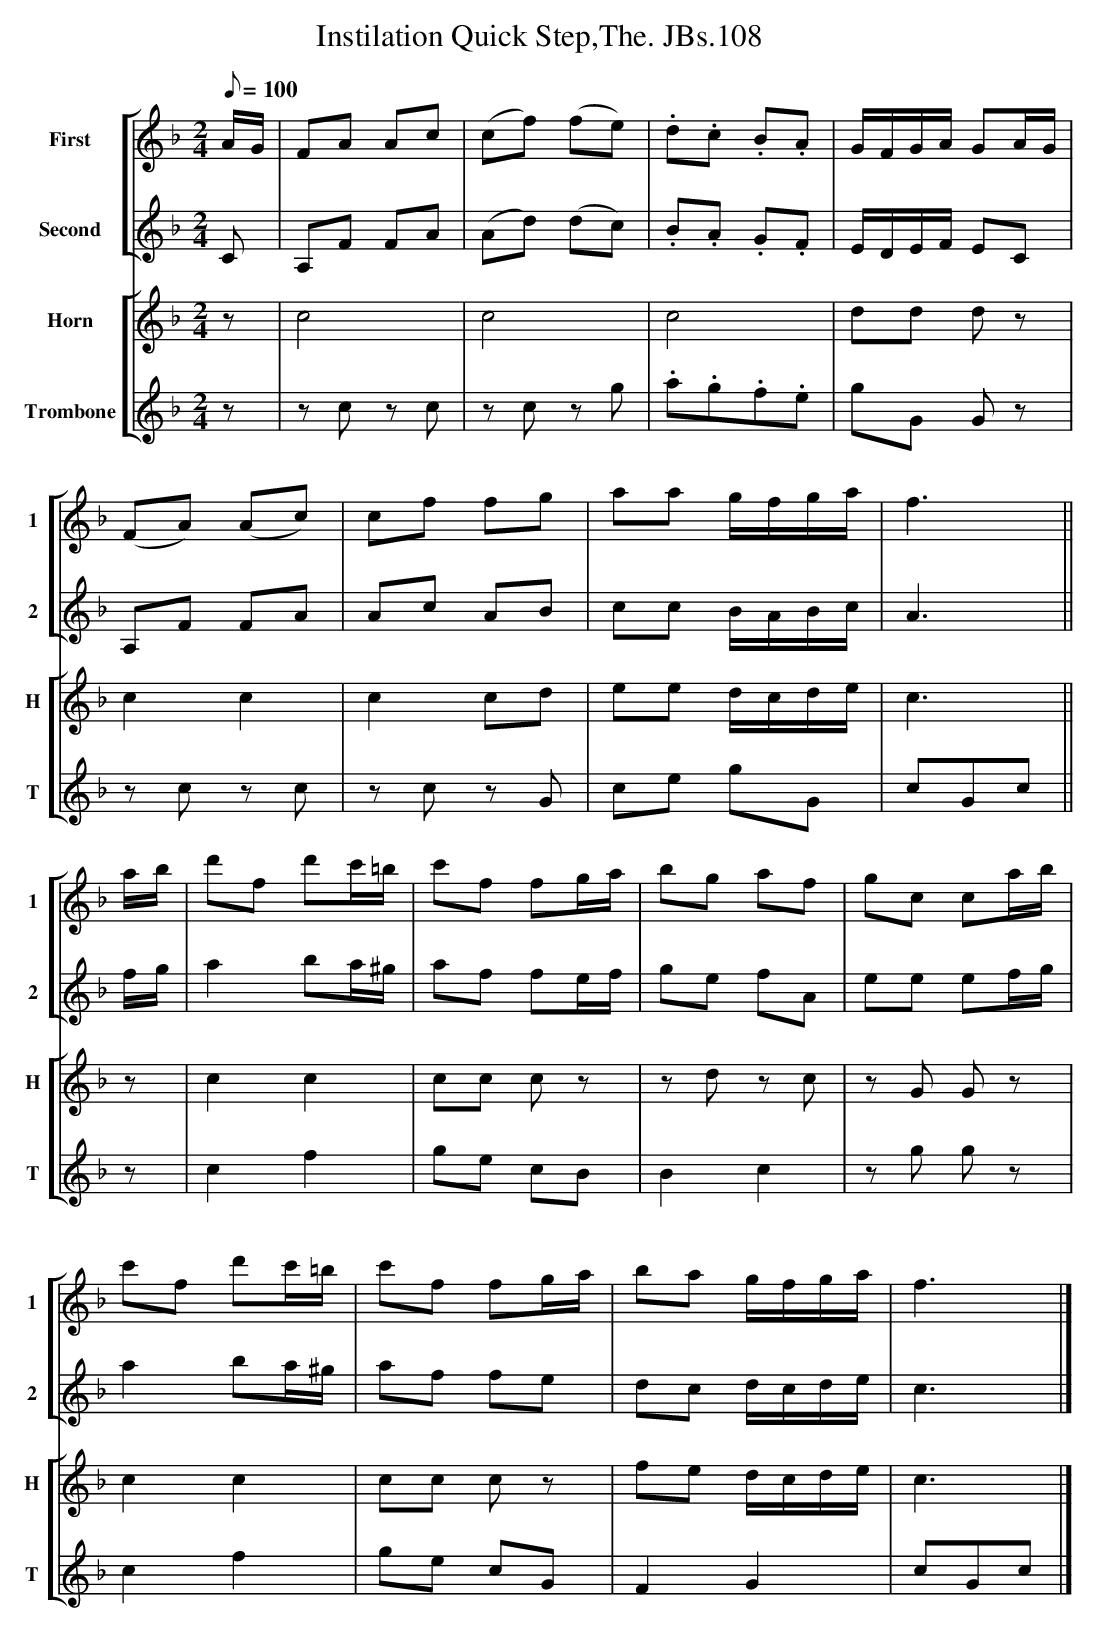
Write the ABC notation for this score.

X:1
T:Instilation Quick Step,The. JBs.108
M:2/4
L:1/8
Q:100
V:1 name="First" sname=1
V:2 name="Second" sname=2
V:3 name="Horn" sname=H
V:4 name="Trombone" sname=T
%%staves [1 2]|[3 4]
K:F
[V:1]A/G/|FA Ac|(cf)   (fe)|.d.c .B.A|G/F/G/A/ GA/G/|
[V:2]C|A,F FA|(Ad) (dc)|.B.A .G.F|E/D/E/F/ EC|
[V:3]z|c4|c4|c4|dd d z|
[V:4]z|zc zc|zc zg|.a.g.f.e|gG Gz|
[V:1](FA) (Ac)|cf fg|aa g/f/g/a/|f3||
[V:2]A,F FA|Ac AB|cc B/A/B/c/|A3||
[V:3]c2c2|c2cd|ee d/c/d/e/|c3||
[V:4]zc zc|zc zG|ce gG|cGc||
[V:1]a/b/|d'f d'c'/=b/|c'f fg/a/|bg af|gc ca/b/|
[V:2]f/g/|a2ba/^g/|af fe/f/|ge fA|ee ef/g/|
[V:3]z|c2c2|cc cz|zd zc|zG Gz|
[V:4]z|c2f2|ge cB|B2c2|zg gz|
[V:1]c'f d'c'/=b/|c'f fg/a/|ba g/f/g/a/| f3|]
[V:2]a2ba/^g/|af fe|dc d/c/d/e/|c3|]
[V:3]c2c2|cc cz|fe d/c/d/e/|c3|]
[V:4]c2f2|ge cG|F2G2|cGc|]
